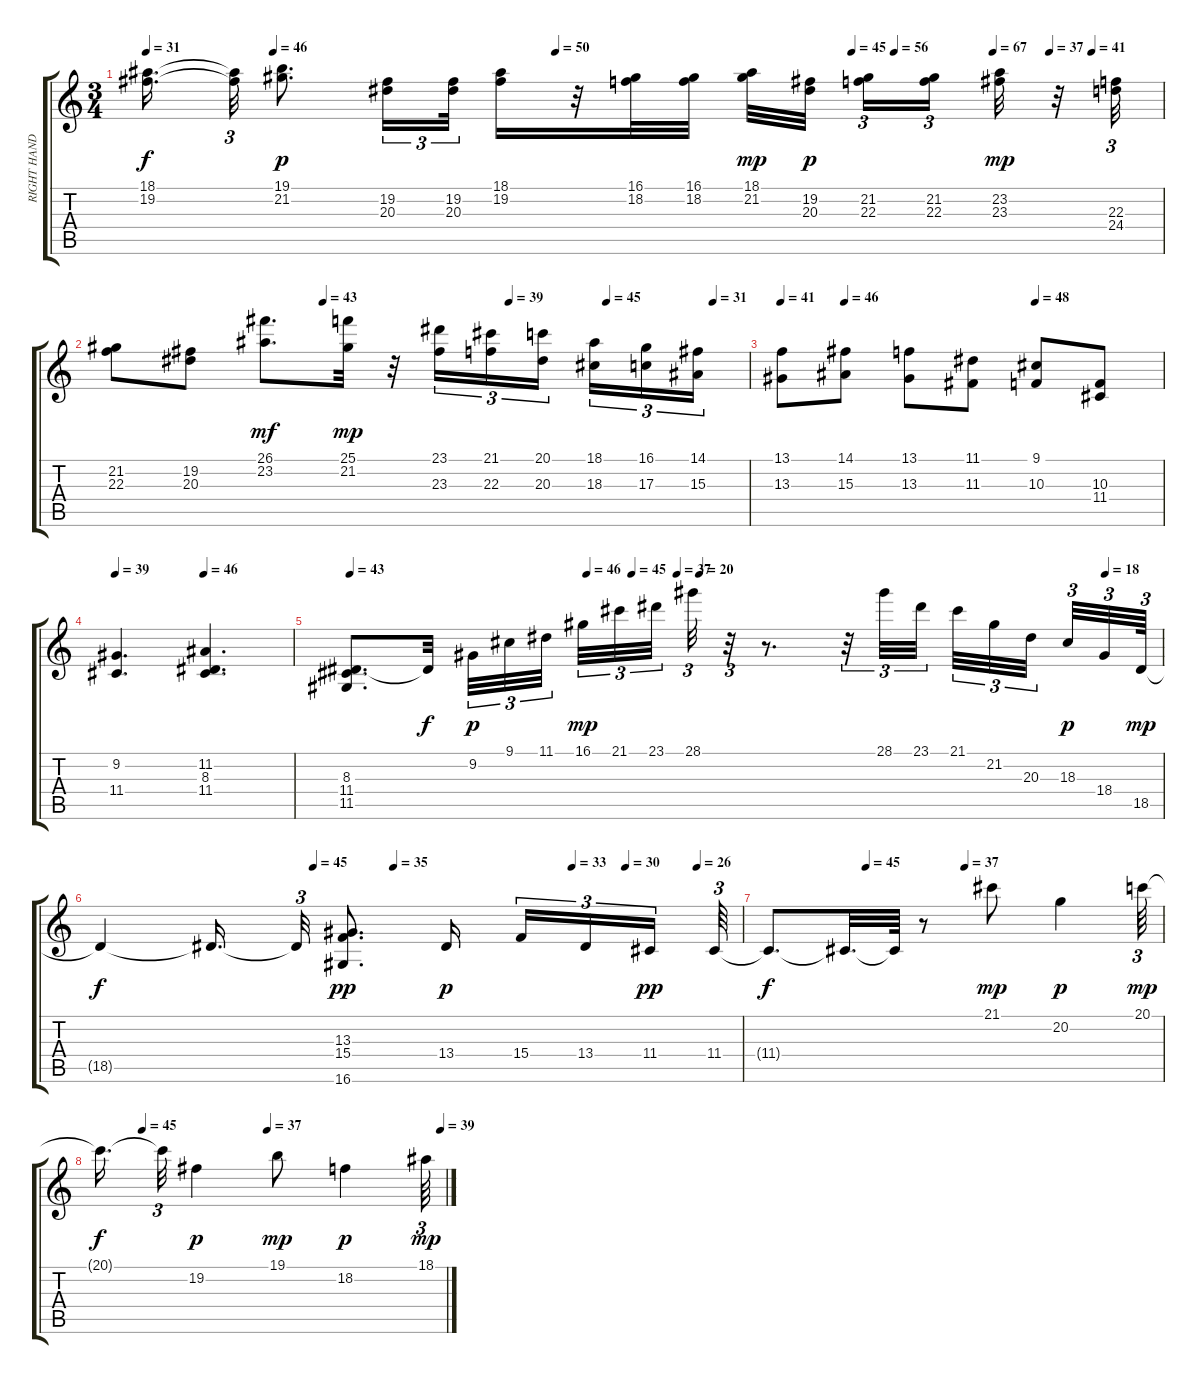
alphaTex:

\track ("RIGHT HAND" "RIGHT HAND") {instrument brightacousticpiano}
\staff {score tabs}
\tuning (E4 B3 G3 D3 A2 E2) {hide}
\ts (3 4)
\tempo 31
\tempo (46 0.125)
\tempo (50 0.4027777777777778)
\tempo (45 0.6944444444444444)
\tempo (56 0.7361111111111112)
\tempo (67 0.8333333333333334)
\tempo (37 0.8888888888888888)
\tempo (41 0.9305555555555556)
\clef g2
\ks c
(18.1{t} 19.2{t}).16{d dy f beam splitsecondary} (18.1{t} 19.2{t}).32{tu (3 2)} (19.1 21.2).8{d dy p} (19.2 20.3).16{tu (3 2)} (19.2 20.3).32{tu (3 2) beam splitsecondary} (18.1 19.2).16 r.32 (16.1 18.2).32 (16.1 18.2).32 (18.1 21.2).32{dy mp} (19.2 20.3).32{dy p beam splitsecondary} (21.2 22.3).16{tu (3 2)} (21.2 22.3).16{tu (3 2) beam splitsecondary} (23.2 23.3).32{dy mp} r.32 (22.3 24.4).32{tu (3 2)} |
\tempo (43 0.3333333333333333)
\tempo (39 0.625)
\tempo (45 0.7777777777777778)
\tempo (31 0.9444444444444444)
(21.2 22.3).8 (19.2 20.3).8 (26.1 23.2).8{d dy mf} (25.1 21.2).32{dy mp} r.32 (23.1 23.3).16{tu (3 2)} (21.1 22.3).16{tu (3 2)} (20.1 20.3).16{tu (3 2) beam splitsecondary} (18.1 18.3).16{tu (3 2)} (16.1 17.3).16{tu (3 2)} (14.1 15.3).16{tu (3 2)} |
\tempo 41
\tempo (46 0.16666666666666666)
\tempo (48 0.6666666666666666)
(13.1 13.3).8 (14.1 15.3).8 (13.1 13.3).8 (11.1 11.3).8 (9.1 10.3).8 (10.3 11.4).8 |
\tempo 39
\tempo (46 0.5)
(9.2 11.4).4{d} (11.2 8.3 11.4).4{d} |
\tempo 43
\tempo (46 0.2916666666666667)
\tempo (45 0.3472222222222222)
\tempo (37 0.4027777777777778)
\tempo (20 0.4305555555555556)
\tempo (18 0.9305555555555556)
(8.3 11.4 11.5).8{d} 8.3{t}.32{dy f beam splitsecondary} 9.2.32{tu (3 2) dy p} 9.1.32{tu (3 2)} 11.1.32{tu (3 2) beam splitsecondary} 16.1.32{tu (3 2) dy mp} 21.1.32{tu (3 2)} 23.1.32{tu (3 2) beam splitsecondary} 28.1.32{tu (3 2)} r.32{tu (3 2)} r.8{d} r.32{tu (3 2)} 28.1.32{tu (3 2)} 23.1.32{tu (3 2) beam splitsecondary} 21.1.32{tu (3 2)} 21.2.32{tu (3 2)} 20.3.32{tu (3 2) beam splitsecondary} 18.3.32{tu (3 2) dy p} 18.4.32{tu (3 2)} 18.5.64{tu (3 2) dy mp} |
\tempo (45 0.3333333333333333)
\tempo (35 0.4583333333333333)
\tempo (33 0.7361111111111112)
\tempo (30 0.8194444444444444)
\tempo (26 0.9305555555555556)
18.5{t}.4{dy f} 18.5{t}.16{d beam splitsecondary} 18.5{t}.32{tu (3 2)} (13.3 15.4 16.6).8{d dy pp} 13.4.16{dy p beam splitsecondary} 15.4.16{tu (3 2)} 13.4.16{tu (3 2)} 11.4.16{tu (3 2) dy pp beam splitsecondary} 11.4.64{tu (3 2)} |
\tempo (45 0.25)
\tempo (37 0.5)
11.4{t}.8{d dy f} 11.4{t}.32{d} 11.4{t}.64 r.8 21.1.8{dy mp} 20.2.4{dy p} 20.1.64{tu (3 2) dy mp} |
\tempo (45 0.125)
\tempo (37 0.4861111111111111)
\tempo (39 0.9861111111111112)
20.1{t}.16{d dy f} 20.1{t}.32{tu (3 2)} 19.2.4{dy p} 19.1.8{dy mp} 18.2.4{dy p} 18.1.64{tu (3 2) dy mp}
